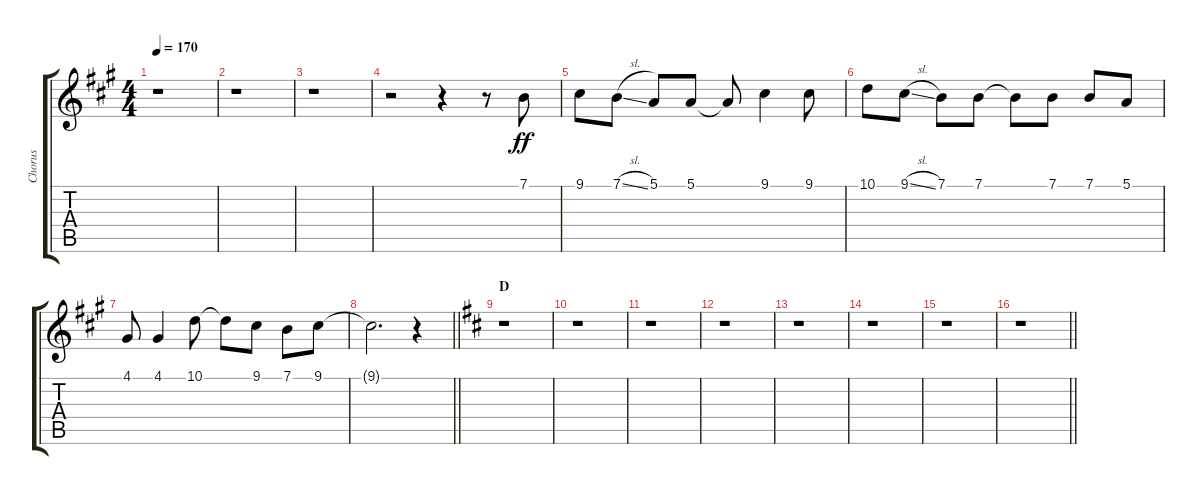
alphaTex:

\track ("Chorus" "Chorus") {instrument voiceoohs}
\staff {score tabs}
\tuning (E4 B3 G3 D3 A2 E2) {hide}
\ts (4 4)
\tempo 170
\clef g2
\ks a
r.1{dy ff} |
r.1 |
r.1 |
r.2 r.4 r.8 7.1.8 |
9.1.8 7.1{sl}.8 5.1.8 5.1.8 5.1{t}.8 9.1.4 9.1.8 |
10.1.8 9.1{sl}.8 7.1.8 7.1.8 7.1{t}.8 7.1.8 7.1.8 5.1.8 |
4.1.8 4.1.4 10.1.8 10.1{t}.8 9.1.8 7.1.8 9.1.8 |
\barLineRight lightlight
9.1{t}.2{d} r.4 |
\section ("" "D")
\ks d
r.1 |
r.1 |
r.1 |
r.1 |
r.1 |
r.1 |
r.1 |
\barLineRight lightlight
r.1
